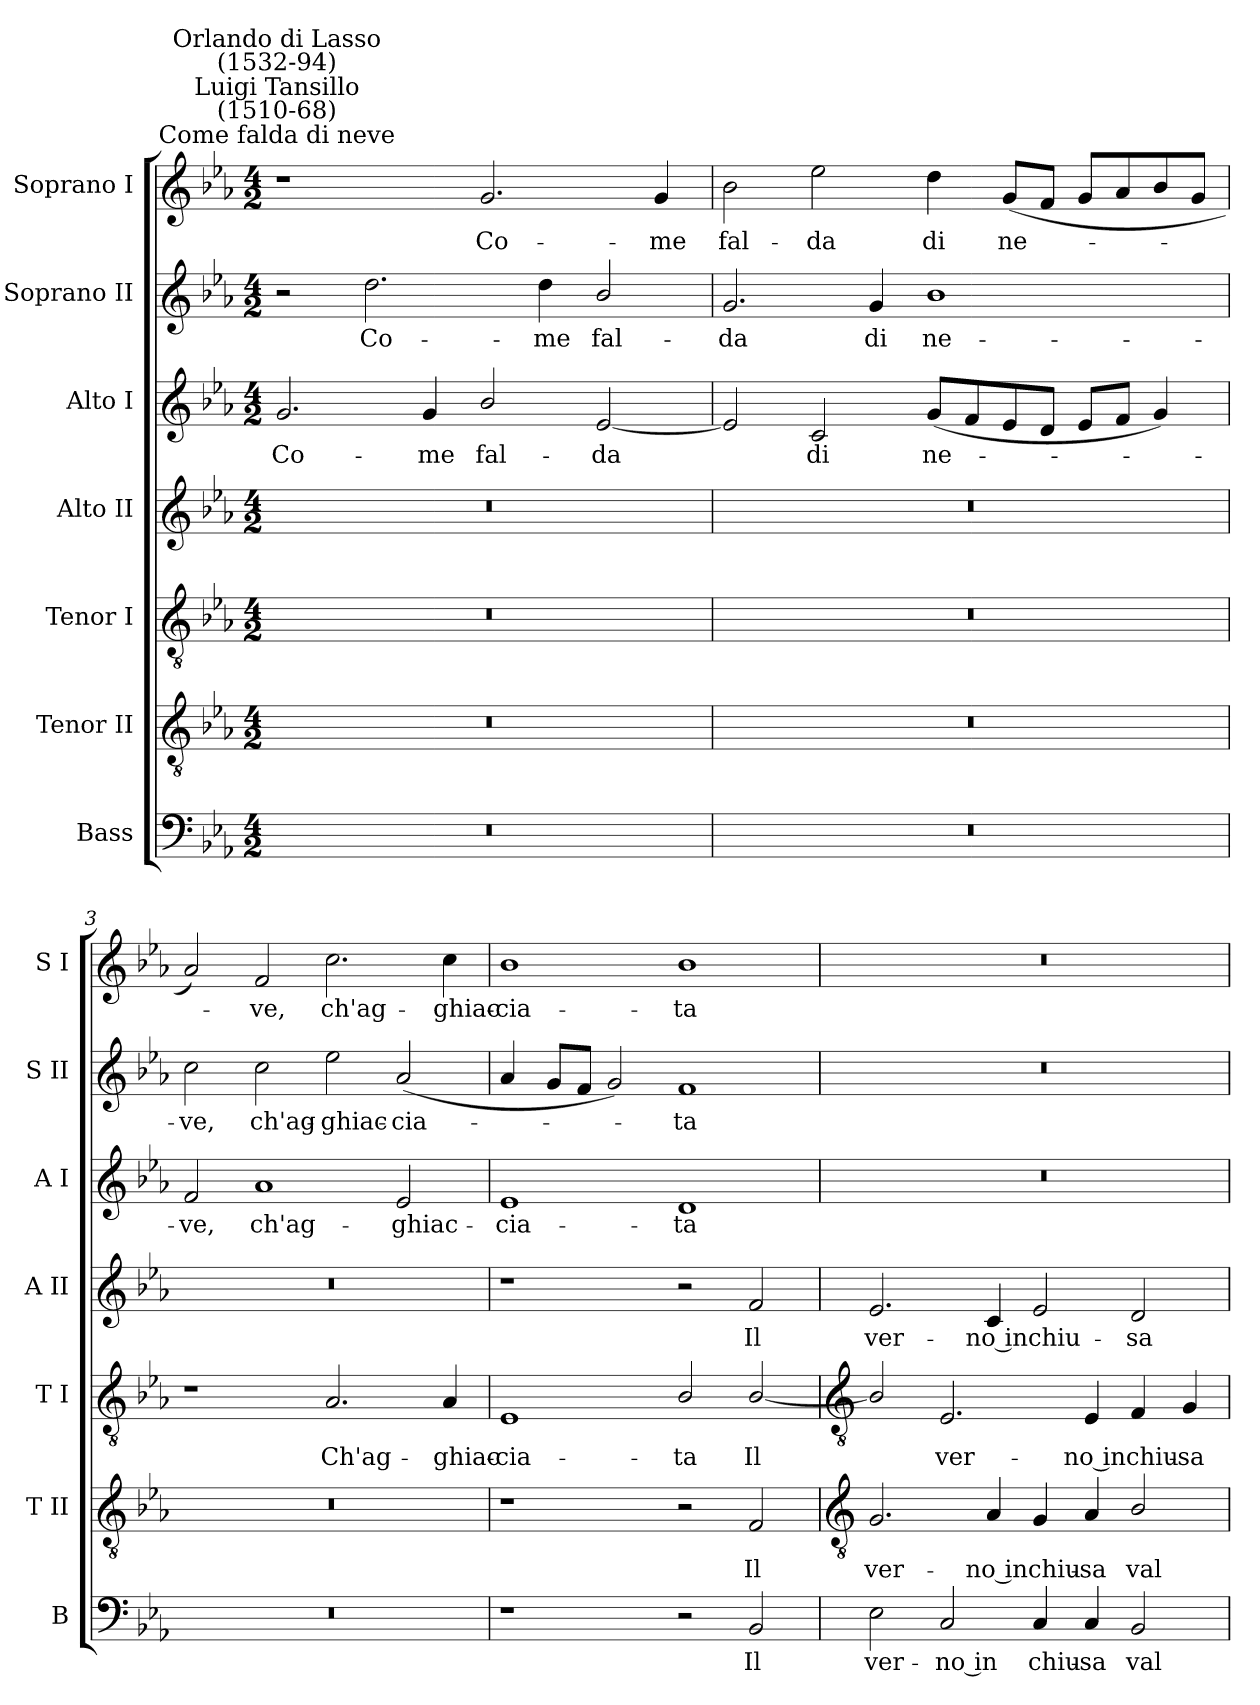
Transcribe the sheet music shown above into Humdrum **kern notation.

**kern	**text	**kern	**text	**kern	**text	**kern	**text	**kern	**text	**kern	**text	**kern	**text
*part7	*part7	*part6	*part6	*part5	*part5	*part4	*part4	*part3	*part3	*part2	*part2	*part1	*part1
*staff7	*staff7	*staff6	*staff6	*staff5	*staff5	*staff4	*staff4	*staff3	*staff3	*staff2	*staff2	*staff1	*staff1
*I"Bass	*	*I"Tenor II	*	*I"Tenor I	*	*I"Alto II	*	*I"Alto I	*	*I"Soprano II	*	*I"Soprano I	*
*I'B	*	*I'T II	*	*I'T I	*	*I'A II	*	*I'A I	*	*I'S II	*	*I'S I	*
*clefF4	*	*clefGv2	*	*clefGv2	*	*clefG2	*	*clefG2	*	*clefG2	*	*clefG2	*
*k[b-e-a-]	*	*k[b-e-a-]	*	*k[b-e-a-]	*	*k[b-e-a-]	*	*k[b-e-a-]	*	*k[b-e-a-]	*	*k[b-e-a-]	*
*E-:	*	*E-:	*	*E-:	*	*E-:	*	*E-:	*	*E-:	*	*E-:	*
*M4/2	*	*M4/2	*	*M4/2	*	*M4/2	*	*M4/2	*	*M4/2	*	*M4/2	*
=1	=1	=1	=1	=1	=1	=1	=1	=1	=1	=1	=1	=1	=1
!	!	!	!	!	!	!	!	!	!	!	!	!LO:TX:a:cj:t=Come falda di neve	!
!	!	!	!	!	!	!	!	!	!	!	!	!LO:TX:a:cj:t=Luigi Tansillo\n(1510-68)	!
!	!	!	!	!	!	!	!	!	!	!	!	!LO:TX:a:cj:t=Orlando di Lasso\n(1532-94)	!
!	!	!	!	!	!	!	!	!	!LO:LY:b	!	!	!	!
0r	.	0r	.	0r	.	0r	.	2.g	Co-	2r	.	1r	.
!	!	!	!	!	!	!	!	!	!	!	!LO:LY:b	!	!
.	.	.	.	.	.	.	.	.	.	2.dd	Co-	.	.
!	!	!	!	!	!	!	!	!	!LO:LY:b	!	!	!	!
.	.	.	.	.	.	.	.	4g	-me	.	.	.	.
!	!	!	!	!	!	!	!	!	!LO:LY:b	!	!	!	!LO:LY:b
.	.	.	.	.	.	.	.	2b-/	fal-	.	.	2.g	Co-
!	!	!	!	!	!	!	!	!	!	!	!LO:LY:b	!	!
.	.	.	.	.	.	.	.	.	.	4dd	-me	.	.
!	!	!	!	!	!	!	!	!	!LO:LY:b	!	!LO:LY:b	!	!
.	.	.	.	.	.	.	.	[2e-	-da	2b-/	fal-	.	.
!	!	!	!	!	!	!	!	!	!	!	!	!	!LO:LY:b
.	.	.	.	.	.	.	.	.	.	.	.	4g	-me
=2	=2	=2	=2	=2	=2	=2	=2	=2	=2	=2	=2	=2	=2
!	!	!	!	!	!	!	!	!	!	!	!LO:LY:b	!	!LO:LY:b
0r	.	0r	.	0r	.	0r	.	2e-]	.	2.g	-da	2b-	fal-
!	!	!	!	!	!	!	!	!	!LO:LY:b	!	!	!	!LO:LY:b
.	.	.	.	.	.	.	.	2c	di	.	.	2ee-	-da
!	!	!	!	!	!	!	!	!	!	!	!LO:LY:b	!	!
.	.	.	.	.	.	.	.	.	.	4g	di	.	.
!	!	!	!	!	!	!	!	!	!LO:LY:b	!	!LO:LY:b	!	!LO:LY:b
.	.	.	.	.	.	.	.	(<8gL	ne-	1b-	ne-	4dd	di
.	.	.	.	.	.	.	.	8f	.	.	.	.	.
!	!	!	!	!	!	!	!	!	!	!	!	!	!LO:LY:b
.	.	.	.	.	.	.	.	8e-	.	.	.	(<8gL	ne-
.	.	.	.	.	.	.	.	8dJ	.	.	.	8fJ	.
.	.	.	.	.	.	.	.	8e-L	.	.	.	8gL	.
.	.	.	.	.	.	.	.	8fJ	.	.	.	8a-	.
.	.	.	.	.	.	.	.	4g)	.	.	.	8b-	.
.	.	.	.	.	.	.	.	.	.	.	.	8gJ	.
=3	=3	=3	=3	=3	=3	=3	=3	=3	=3	=3	=3	=3	=3
!	!	!	!	!	!	!	!	!	!LO:LY:b	!	!LO:LY:b	!	!
0r	.	0r	.	1r	.	0r	.	2f	ve,	2cc	-ve,	2a-)	.
!	!	!	!	!	!	!	!	!	!LO:LY:b	!	!LO:LY:b	!	!LO:LY:b
.	.	.	.	.	.	.	.	1a-	ch'ag-	2cc	ch'ag-	2f	ve,
!	!	!	!	!	!LO:LY:b	!	!	!	!	!	!LO:LY:b	!	!LO:LY:b
.	.	.	.	2.A-	Ch'ag-	.	.	.	.	2ee-	-ghiac-	2.cc	ch'ag-
!	!	!	!	!	!	!	!	!	!LO:LY:b	!	!LO:LY:b	!	!
.	.	.	.	.	.	.	.	2e-	-ghiac-	(<2a-	-cia-	.	.
!	!	!	!	!	!LO:LY:b	!	!	!	!	!	!	!	!LO:LY:b
.	.	.	.	4A-	-ghiac-	.	.	.	.	.	.	4cc	-ghiac-
=4	=4	=4	=4	=4	=4	=4	=4	=4	=4	=4	=4	=4	=4
!	!	!	!	!	!LO:LY:b	!	!	!	!LO:LY:b	!	!	!	!LO:LY:b
1r	.	1r	.	1E-	-cia-	1r	.	1e-	-cia-	4a-	.	1b-	-cia-
.	.	.	.	.	.	.	.	.	.	8gL	.	.	.
.	.	.	.	.	.	.	.	.	.	8fJ	.	.	.
.	.	.	.	.	.	.	.	.	.	2g)	.	.	.
!	!	!	!	!	!LO:LY:b	!	!	!	!LO:LY:b	!	!LO:LY:b	!	!LO:LY:b
2r	.	2r	.	2B-/	-ta	2r	.	1d	-ta	1f	ta	1b-	-ta
!	!LO:LY:b	!	!LO:LY:b	!	!LO:LY:b	!	!LO:LY:b	!	!	!	!	!	!
2BB-	Il	2F	Il	[2B-/	Il	2f	Il	.	.	.	.	.	.
!!LO:LB:g=z
=5	=5	=5	=5	=5	=5	=5	=5	=5	=5	=5	=5	=5	=5
*	*	*clefGv2	*	*clefGv2	*	*	*	*	*	*	*	*	*
!	!LO:LY:b	!	!LO:LY:b	!	!	!	!LO:LY:b	!	!	!	!	!	!
2E-	ver-	2.G	ver-	2B-/]	.	2.e-	ver-	0r	.	0r	.	0r	.
!	!LO:LY:b	!	!	!	!LO:LY:b	!	!	!	!	!	!	!	!
2C	-no in	.	.	2.E-	ver-	.	.	.	.	.	.	.	.
!	!	!	!LO:LY:b	!	!	!	!LO:LY:b	!	!	!	!	!	!
.	.	4A-	-no in	.	.	4c	-no in	.	.	.	.	.	.
!	!LO:LY:b	!	!LO:LY:b	!	!	!	!LO:LY:b	!	!	!	!	!	!
4C	chiu-	4G	chiu-	.	.	2e-	chiu-	.	.	.	.	.	.
!	!LO:LY:b	!	!LO:LY:b	!	!LO:LY:b	!	!	!	!	!	!	!	!
4C	-sa	4A-	-sa	4E-	-no in	.	.	.	.	.	.	.	.
!	!LO:LY:b	!	!LO:LY:b	!	!LO:LY:b	!	!LO:LY:b	!	!	!	!	!	!
2BB-	val-	2B-/	val-	4F	chiu-	2d	-sa	.	.	.	.	.	.
!	!	!	!	!	!LO:LY:b	!	!	!	!	!	!	!	!
.	.	.	.	4G	-sa	.	.	.	.	.	.	.	.
=	=	=	=	=	=	=	=	=	=	=	=	=	=
*-	*-	*-	*-	*-	*-	*-	*-	*-	*-	*-	*-	*-	*-
